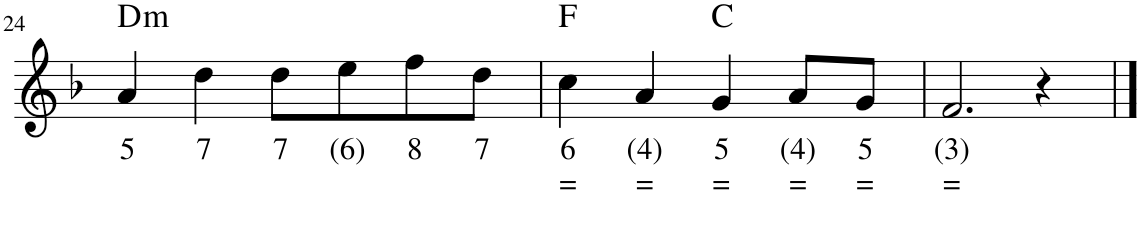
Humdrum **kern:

**kern	**text	**text	**harte
*part1	*part1	*part1	*part1
*staff1	*staff1	*staff1	*
*I"Stem	*	*	*
!!LO:PB:g=z
*clefG2	*	*	*
*k[b-]	*	*	*
*M4/4	*	*	*
=24	=24	=24	=24
!	!LO:LY:b	!	!LO:H:kt=m
4a/	5	.	D:min
!	!LO:LY:b	!	!
4dd\	7	.	.
!	!LO:LY:b	!	!
8dd\L	7	.	.
!	!LO:LY:b	!	!
8ee\	(6)	.	.
!	!LO:LY:b	!	!
8ff\	8	.	.
!	!LO:LY:b	!	!
8dd\J	7	.	.
=25	=25	=25	=25
!	!LO:LY:b	!LO:LY:b	!
4cc\	6	=	F:maj
!	!LO:LY:b	!LO:LY:b	!
4a/	(4)	=	.
!	!LO:LY:b	!LO:LY:b	!
4g/	5	=	C:maj
!	!LO:LY:b	!LO:LY:b	!
8a/L	(4)	=	.
!	!LO:LY:b	!LO:LY:b	!
8g/J	5	=	.
=26	=26	=26	=26
!	!LO:LY:b	!LO:LY:b	!
2.f/	(3)	=	.
4r	.	.	.
==	==	==	==
*-	*-	*-	*-
